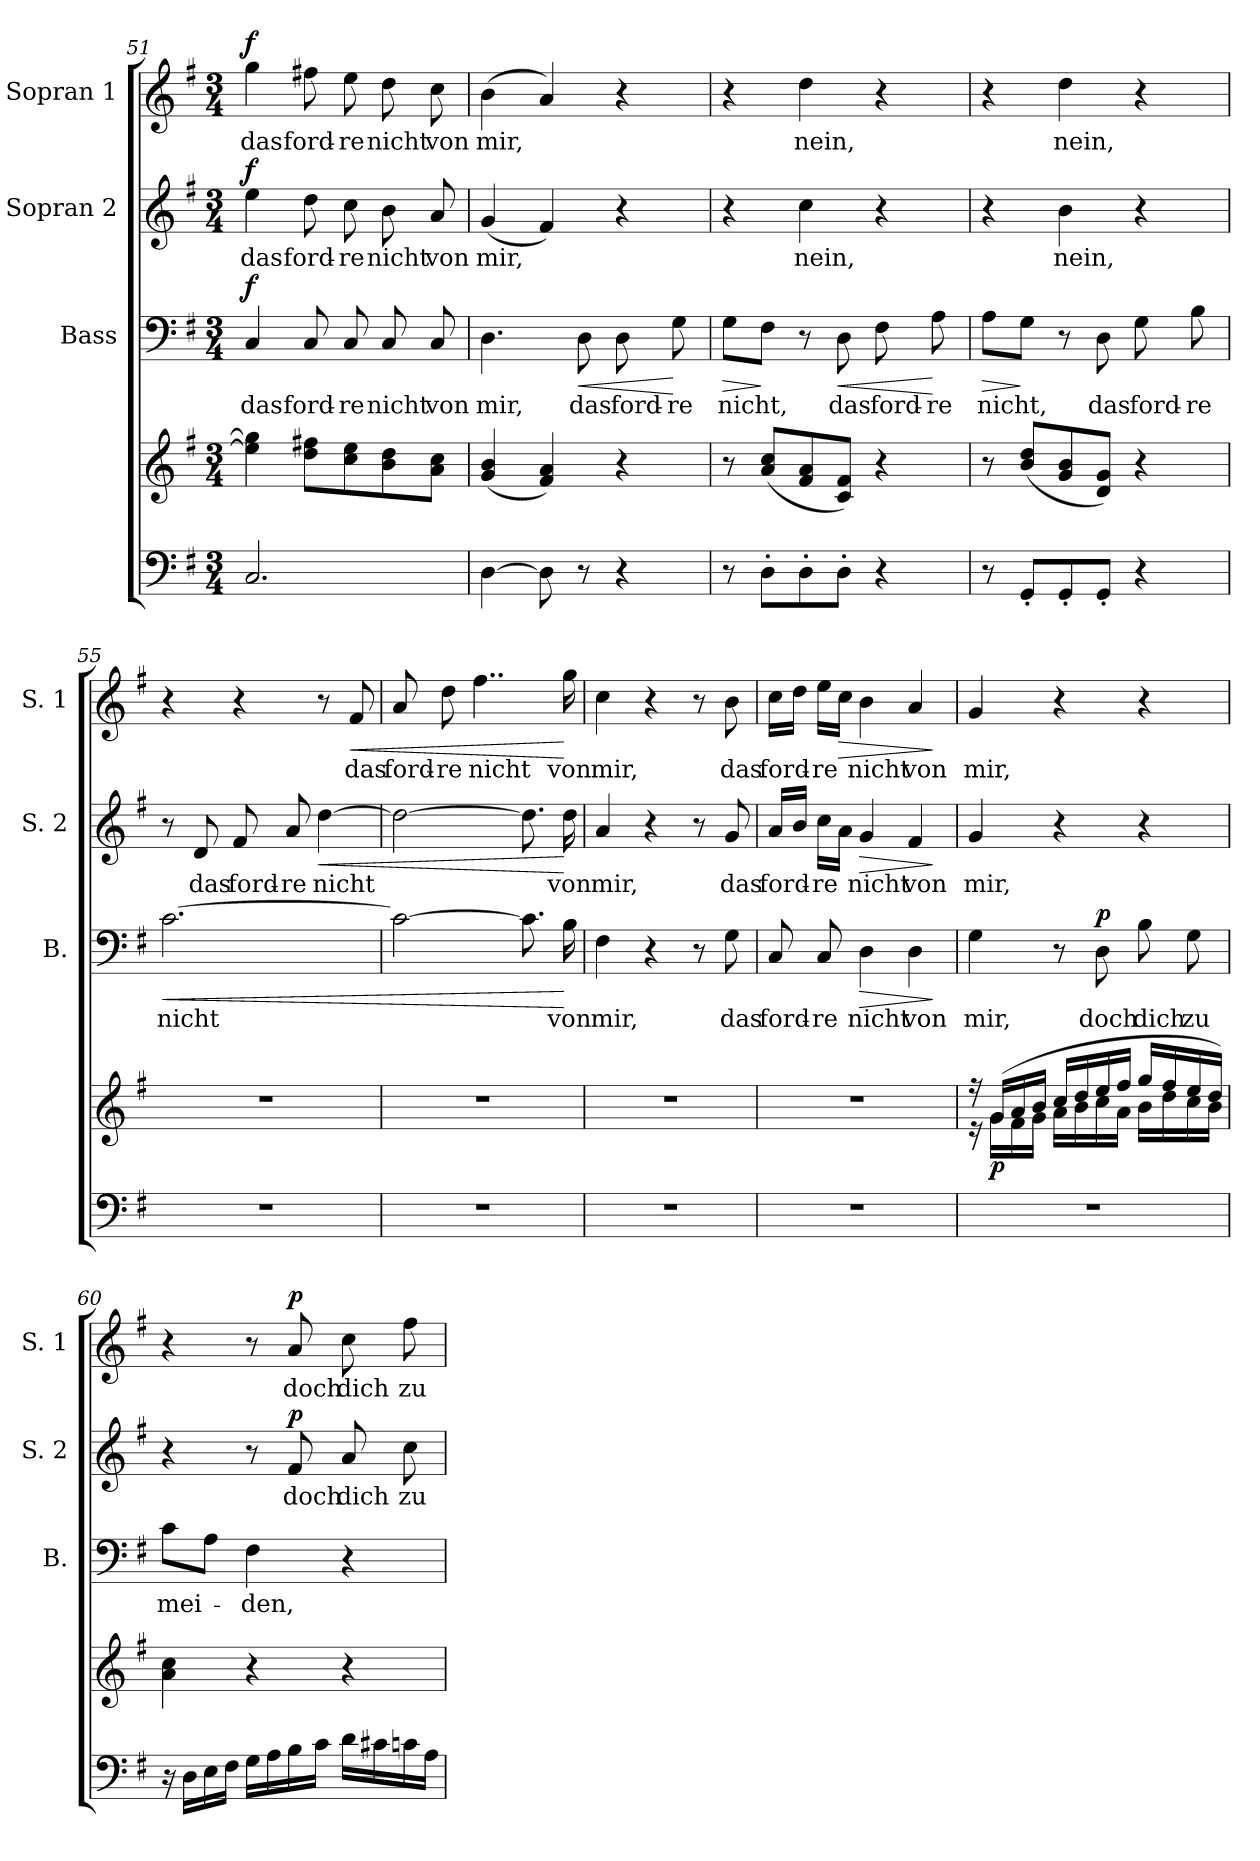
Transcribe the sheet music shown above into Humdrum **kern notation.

**kern	**kern	**dynam	**kern	**text	**dynam	**kern	**text	**dynam	**kern	**text	**dynam
*part4	*part4	*part4	*part3	*part3	*part3	*part2	*part2	*part2	*part1	*part1	*part1
*staff5	*staff4	*staff4/5	*staff3	*staff3	*staff3	*staff2	*staff2	*staff2	*staff1	*staff1	*staff1
*	*	*	*I"Bass	*	*	*I"Sopran 2	*	*	*I"Sopran 1	*	*
*	*	*	*I'B.	*	*	*I'S. 2	*	*	*I'S. 1	*	*
*clefF4	*clefG2	*	*clefF4	*	*	*clefG2	*	*	*clefG2	*	*
*k[f#]	*k[f#]	*	*k[f#]	*	*	*k[f#]	*	*	*k[f#]	*	*
*G:	*G:	*	*G:	*	*	*G:	*	*	*G:	*	*
*M3/4	*M3/4	*	*M3/4	*	*	*M3/4	*	*	*M3/4	*	*
=51	=51	=51	=51	=51	=51	=51	=51	=51	=51	=51	=51
!	!	!	!	!LO:LY:b	!LO:DY:a	!	!LO:LY:b	!LO:DY:a	!	!LO:LY:b	!LO:DY:a
2.C/	4ee\] 4gg\]	.	4C/	das	f	4ee\	das	f	4gg\	das	f
!	!	!	!	!LO:LY:b	!	!	!LO:LY:b	!	!	!LO:LY:b	!
.	8dd\ 8ff#X\L	.	8C/	ford-	.	8dd\	ford-	.	8ff#X\	ford-	.
!	!	!	!	!LO:LY:b	!	!	!LO:LY:b	!	!	!LO:LY:b	!
.	8cc\ 8ee\	.	8C/	-re	.	8cc\	-re	.	8ee\	-re	.
!	!	!	!	!LO:LY:b	!	!	!LO:LY:b	!	!	!LO:LY:b	!
.	8b\ 8dd\	.	8C/	nicht	.	8b\	nicht	.	8dd\	nicht	.
!	!	!	!	!LO:LY:b	!	!	!LO:LY:b	!	!	!LO:LY:b	!
.	8a\ 8cc\J	.	8C/	von	.	8a/	von	.	8cc\	von	.
=52	=52	=52	=52	=52	=52	=52	=52	=52	=52	=52	=52
!	!	!	!	!LO:LY:b	!	!	!LO:LY:b	!	!	!LO:LY:b	!
[4D\	(<4g/ 4b/	.	4.D\	mir,	.	(<4g/	mir,	.	(>4b\	mir,	.
8D\]	4f#/ 4a/)	.	.	.	.	4f#/)	.	.	4a/)	.	.
!	!	!	!	!LO:LY:b	!LO:HP:b	!	!	!	!	!	!
8r	.	.	8D\	das	<	.	.	.	.	.	.
!	!	!	!	!LO:LY:b	!	!	!	!	!	!	!
4r	4r	.	8D\	ford-	.	4r	.	.	4r	.	.
!	!	!	!	!LO:LY:b	!	!	!	!	!	!	!
.	.	.	8G\	-re	[	.	.	.	.	.	.
=53	=53	=53	=53	=53	=53	=53	=53	=53	=53	=53	=53
!	!	!	!	!LO:LY:b	!LO:HP:b	!	!	!	!	!	!
8r	8r	.	8G\L	nicht,	>	4r	.	.	4r	.	.
8D'>\L	(<8a/ 8cc/L	.	8F#\J	.	]	.	.	.	.	.	.
!	!	!	!	!	!	!	!LO:LY:b	!	!	!LO:LY:b	!
8D'>\	8f#/ 8a/	.	8r	.	.	4cc\	nein,	.	4dd\	nein,	.
!	!	!	!	!LO:LY:b	!LO:HP:b	!	!	!	!	!	!
8D'>\J	8c/ 8f#/J)	.	8D\	das	<	.	.	.	.	.	.
!	!	!	!	!LO:LY:b	!	!	!	!	!	!	!
4r	4r	.	8F#\	ford-	.	4r	.	.	4r	.	.
!	!	!	!	!LO:LY:b	!	!	!	!	!	!	!
.	.	.	8A\	-re	[	.	.	.	.	.	.
!!LO:PB:g=z
=54	=54	=54	=54	=54	=54	=54	=54	=54	=54	=54	=54
!	!	!	!	!LO:LY:b	!LO:HP:b	!	!	!	!	!	!
8r	8r	.	8A\L	nicht,	>	4r	.	.	4r	.	.
8GG'</L	(<8b/ 8dd/L	.	8G\J	.	]	.	.	.	.	.	.
!	!	!	!	!	!	!	!LO:LY:b	!	!	!LO:LY:b	!
8GG'</	8g/ 8b/	.	8r	.	.	4b\	nein,	.	4dd\	nein,	.
!	!	!	!	!LO:LY:b	!	!	!	!	!	!	!
8GG'</J	8d/ 8g/J)	.	8D\	das	.	.	.	.	.	.	.
!	!	!	!	!LO:LY:b	!	!	!	!	!	!	!
4r	4r	.	8G\	ford-	.	4r	.	.	4r	.	.
!	!	!	!	!LO:LY:b	!	!	!	!	!	!	!
.	.	.	8B\	-re	.	.	.	.	.	.	.
=55	=55	=55	=55	=55	=55	=55	=55	=55	=55	=55	=55
!	!	!	!	!LO:LY:b	!LO:HP:b	!	!	!	!	!	!
2.r	2.r	.	[2.c\	nicht	<	8r	.	.	4r	.	.
!	!	!	!	!	!	!	!LO:LY:b	!	!	!	!
.	.	.	.	.	.	8d/	das	.	.	.	.
!	!	!	!	!	!	!	!LO:LY:b	!	!	!	!
.	.	.	.	.	.	8f#/	ford-	.	4r	.	.
!	!	!	!	!	!	!	!LO:LY:b	!	!	!	!
.	.	.	.	.	.	8a/	-re	.	.	.	.
!	!	!	!	!	!	!	!LO:LY:b	!LO:HP:b	!	!	!
.	.	.	.	.	.	[4dd\	nicht	<	8r	.	.
!	!	!	!	!	!	!	!	!	!	!LO:LY:b	!LO:HP:b
.	.	.	.	.	.	.	.	.	8f#/	das	<
=56	=56	=56	=56	=56	=56	=56	=56	=56	=56	=56	=56
!	!	!	!	!	!	!	!	!	!	!LO:LY:b	!
2.r	2.r	.	2c\_	.	.	2dd\_	.	.	8a/	ford-	.
!	!	!	!	!	!	!	!	!	!	!LO:LY:b	!
.	.	.	.	.	.	.	.	.	8dd\	-re	.
!	!	!	!	!	!	!	!	!	!	!LO:LY:b	!
.	.	.	.	.	.	.	.	.	4..ff#\	nicht	.
.	.	.	8.c\]	.	.	8.dd\]	.	.	.	.	.
!	!	!	!	!LO:LY:b	!	!	!LO:LY:b	!	!	!LO:LY:b	!
.	.	.	16B\	von	[	16dd\	von	[	16gg\	von	[
=57	=57	=57	=57	=57	=57	=57	=57	=57	=57	=57	=57
!	!	!	!	!LO:LY:b	!	!	!LO:LY:b	!	!	!LO:LY:b	!
2.r	2.r	.	4F#\	mir,	.	4a/	mir,	.	4cc\	mir,	.
.	.	.	4r	.	.	4r	.	.	4r	.	.
.	.	.	8r	.	.	8r	.	.	8r	.	.
!	!	!	!	!LO:LY:b	!	!	!LO:LY:b	!	!	!LO:LY:b	!
.	.	.	8G\	das	.	8g/	das	.	8b\	das	.
=58	=58	=58	=58	=58	=58	=58	=58	=58	=58	=58	=58
!	!	!	!	!LO:LY:b	!	!	!LO:LY:b	!	!	!LO:LY:b	!
2.r	2.r	.	8C/	ford-	.	16a/LL	ford-	.	16cc\LL	ford-	.
.	.	.	.	.	.	16b/JJ	.	.	16dd\JJ	.	.
!	!	!	!	!LO:LY:b	!	!	!LO:LY:b	!	!	!LO:LY:b	!
.	.	.	8C/	-re	.	16cc\LL	-re	.	16ee\LL	-re	.
!	!	!	!	!	!	!	!	!	!	!	!LO:HP:b
.	.	.	.	.	.	16a\JJ	.	.	16cc\JJ	.	>
!	!	!	!	!LO:LY:b	!LO:HP:b	!	!LO:LY:b	!LO:HP:b	!	!LO:LY:b	!
.	.	.	4D\	nicht	>	4g/	nicht	>	4b\	nicht	.
!	!	!	!	!LO:LY:b	!	!	!LO:LY:b	!	!	!LO:LY:b	!
.	.	.	4D\	von	.	4f#/	von	.	4a/	von	.
.	.	.	.	.	]	.	.	]	.	.	]
!!LO:LB:g=z
=59	=59	=59	=59	=59	=59	=59	=59	=59	=59	=59	=59
*	*^	*	*	*	*	*	*	*	*	*	*
!	!	!	!	!	!LO:LY:b	!	!	!LO:LY:b	!	!	!LO:LY:b	!
2.r	16r	16r	.	4G\	mir,	.	4g/	mir,	.	4g/	mir,	.
!	!	!	!LO:DY:b	!	!	!	!	!	!	!	!	!
.	(>16g/LL	16g\LL	p	.	.	.	.	.	.	.	.	.
.	16a/	16f#\	.	.	.	.	.	.	.	.	.	.
.	16b/JJ	16g\JJ	.	.	.	.	.	.	.	.	.	.
.	16cc/LL	16a\LL	.	8r	.	.	4r	.	.	4r	.	.
.	16dd/	16b\	.	.	.	.	.	.	.	.	.	.
!	!	!	!	!	!LO:LY:b	!LO:DY:a	!	!	!	!	!	!
.	16ee/	16cc\	.	8D\	doch	p	.	.	.	.	.	.
.	16ff#/JJ	16a\JJ	.	.	.	.	.	.	.	.	.	.
!	!	!	!	!	!LO:LY:b	!	!	!	!	!	!	!
.	16gg/LL	16b\LL	.	8B\	dich	.	4r	.	.	4r	.	.
.	16ff#/	16dd\	.	.	.	.	.	.	.	.	.	.
!	!	!	!	!	!LO:LY:b	!	!	!	!	!	!	!
.	16ee/	16cc\	.	8G\	zu	.	.	.	.	.	.	.
.	16dd/JJ)	16b\JJ	.	.	.	.	.	.	.	.	.	.
=60	=60	=60	=60	=60	=60	=60	=60	=60	=60	=60	=60	=60
!	!	!	!	!	!LO:LY:b	!	!	!	!	!	!	!
*	*v	*v	*	*	*	*	*	*	*	*	*	*
16r	4a\ 4cc\	.	8c\L	mei-	.	4r	.	.	4r	.	.
16D\LL	.	.	.	.	.	.	.	.	.	.	.
16E\	.	.	8A\J	.	.	.	.	.	.	.	.
16F#\JJ	.	.	.	.	.	.	.	.	.	.	.
!	!	!	!	!LO:LY:b	!	!	!	!	!	!	!
16G\LL	4r	.	4F#\	-den,	.	8r	.	.	8r	.	.
16A\	.	.	.	.	.	.	.	.	.	.	.
!	!	!	!	!	!	!	!LO:LY:b	!LO:DY:a	!	!LO:LY:b	!LO:DY:a
16B\	.	.	.	.	.	8f#/	doch	p	8a/	doch	p
16c\JJ	.	.	.	.	.	.	.	.	.	.	.
!	!	!	!	!	!	!	!LO:LY:b	!	!	!LO:LY:b	!
16d\LL	4r	.	4r	.	.	8a/	dich	.	8cc\	dich	.
16c#X\	.	.	.	.	.	.	.	.	.	.	.
!	!	!	!	!	!	!	!LO:LY:b	!	!	!LO:LY:b	!
16cn\	.	.	.	.	.	8cc\	zu	.	8ff#\	zu	.
16A\JJ	.	.	.	.	.	.	.	.	.	.	.
=	=	=	=	=	=	=	=	=	=	=	=
*-	*-	*-	*-	*-	*-	*-	*-	*-	*-	*-	*-
